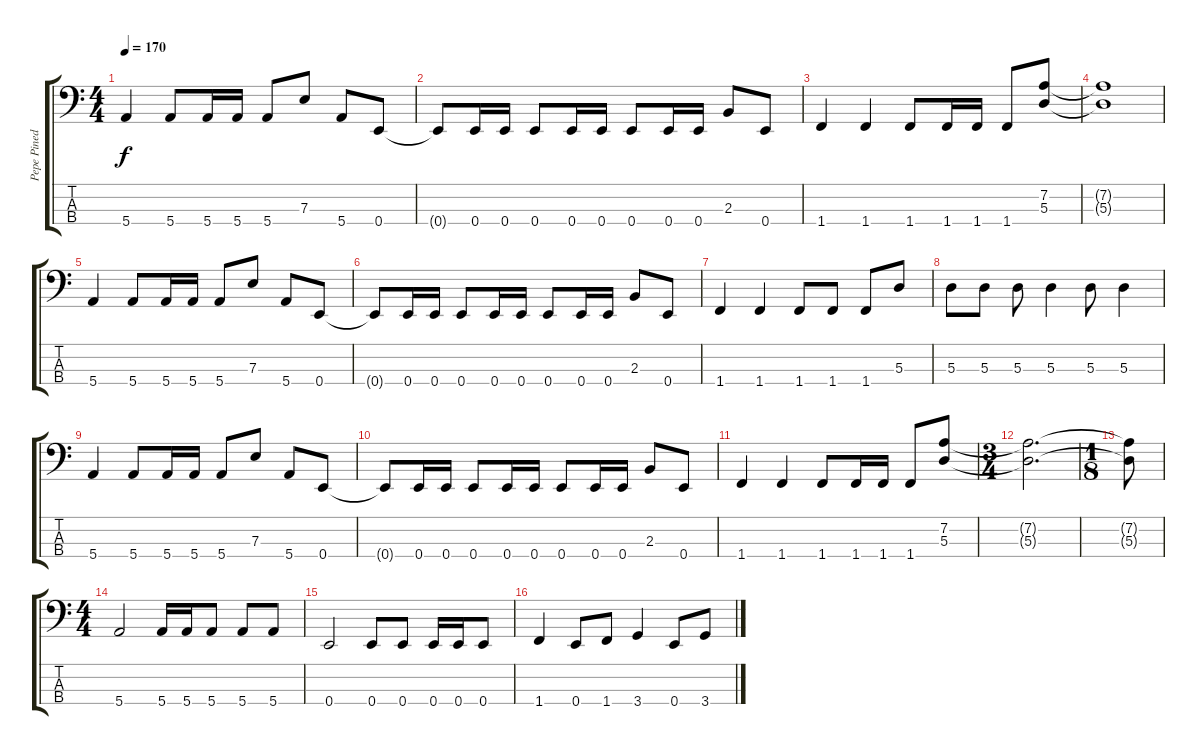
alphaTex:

\track ("Pepe Pineda" "Pepe Pined") {instrument electricbasspick}
\staff {score tabs}
\tuning (G2 D2 A1 E1) {hide}
\ts (4 4)
\tempo 170
\clef f4
\ks c
5.4.4{dy f} 5.4.8 5.4.16 5.4.16 5.4.8 7.3.8 5.4.8 0.4.8 |
0.4{t}.8 0.4.16 0.4.16 0.4.8 0.4.16 0.4.16 0.4.8 0.4.16 0.4.16 2.3.8 0.4.8 |
1.4.4 1.4.4 1.4.8 1.4.16 1.4.16 1.4.8 (7.2 5.3).8 |
(7.2{t} 5.3{t}).1 |
5.4.4 5.4.8 5.4.16 5.4.16 5.4.8 7.3.8 5.4.8 0.4.8 |
0.4{t}.8 0.4.16 0.4.16 0.4.8 0.4.16 0.4.16 0.4.8 0.4.16 0.4.16 2.3.8 0.4.8 |
1.4.4 1.4.4 1.4.8 1.4.8 1.4.8 5.3.8 |
5.3.8 5.3.8 5.3.8 5.3.4 5.3.8 5.3.4 |
5.4.4 5.4.8 5.4.16 5.4.16 5.4.8 7.3.8 5.4.8 0.4.8 |
0.4{t}.8 0.4.16 0.4.16 0.4.8 0.4.16 0.4.16 0.4.8 0.4.16 0.4.16 2.3.8 0.4.8 |
1.4.4 1.4.4 1.4.8 1.4.16 1.4.16 1.4.8 (7.2 5.3).8 |
\ts (3 4)
(7.2{t} 5.3{t}).2{d} |
\ts (1 8)
(7.2{t} 5.3{t}).8 |
\ts (4 4)
5.4.2 5.4.16 5.4.16 5.4.8 5.4.8 5.4.8 |
0.4.2 0.4.8 0.4.8 0.4.16 0.4.16 0.4.8 |
1.4.4 0.4.8 1.4.8 3.4.4 0.4.8 3.4.8
